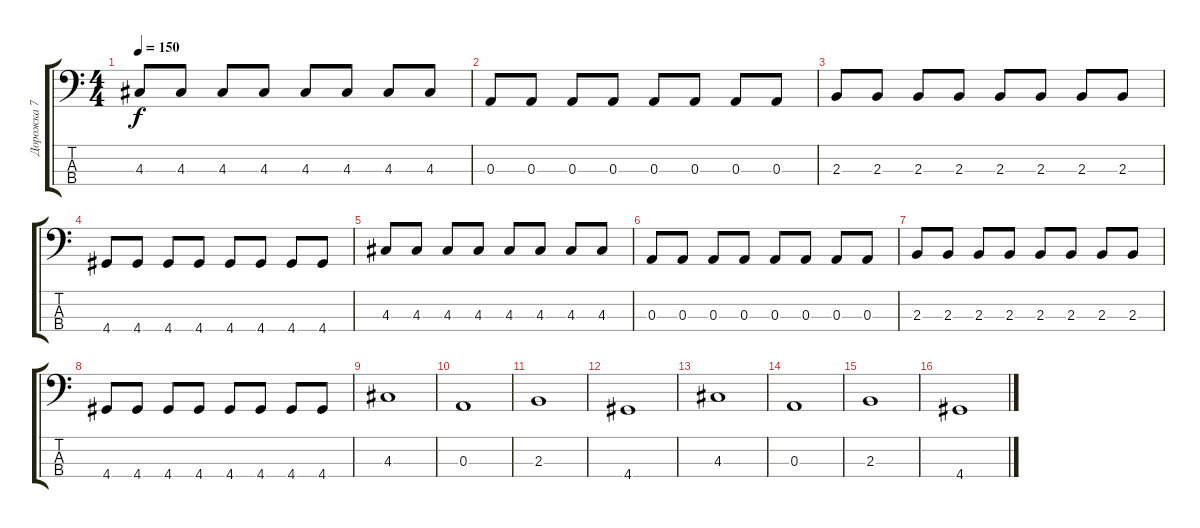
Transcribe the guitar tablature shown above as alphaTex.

\track ("Дорожка 7" "Дорожка 7") {instrument electricbasspick}
\staff {score tabs}
\tuning (G2 D2 A1 E1) {hide}
\ts (4 4)
\tempo 150
\clef f4
\ks c
4.3.8{dy f} 4.3.8 4.3.8 4.3.8 4.3.8 4.3.8 4.3.8 4.3.8 |
0.3.8 0.3.8 0.3.8 0.3.8 0.3.8 0.3.8 0.3.8 0.3.8 |
2.3.8 2.3.8 2.3.8 2.3.8 2.3.8 2.3.8 2.3.8 2.3.8 |
4.4.8 4.4.8 4.4.8 4.4.8 4.4.8 4.4.8 4.4.8 4.4.8 |
4.3.8 4.3.8 4.3.8 4.3.8 4.3.8 4.3.8 4.3.8 4.3.8 |
0.3.8 0.3.8 0.3.8 0.3.8 0.3.8 0.3.8 0.3.8 0.3.8 |
2.3.8 2.3.8 2.3.8 2.3.8 2.3.8 2.3.8 2.3.8 2.3.8 |
4.4.8 4.4.8 4.4.8 4.4.8 4.4.8 4.4.8 4.4.8 4.4.8 |
4.3.1 |
0.3.1 |
2.3.1 |
4.4.1 |
4.3.1 |
0.3.1 |
2.3.1 |
4.4.1
